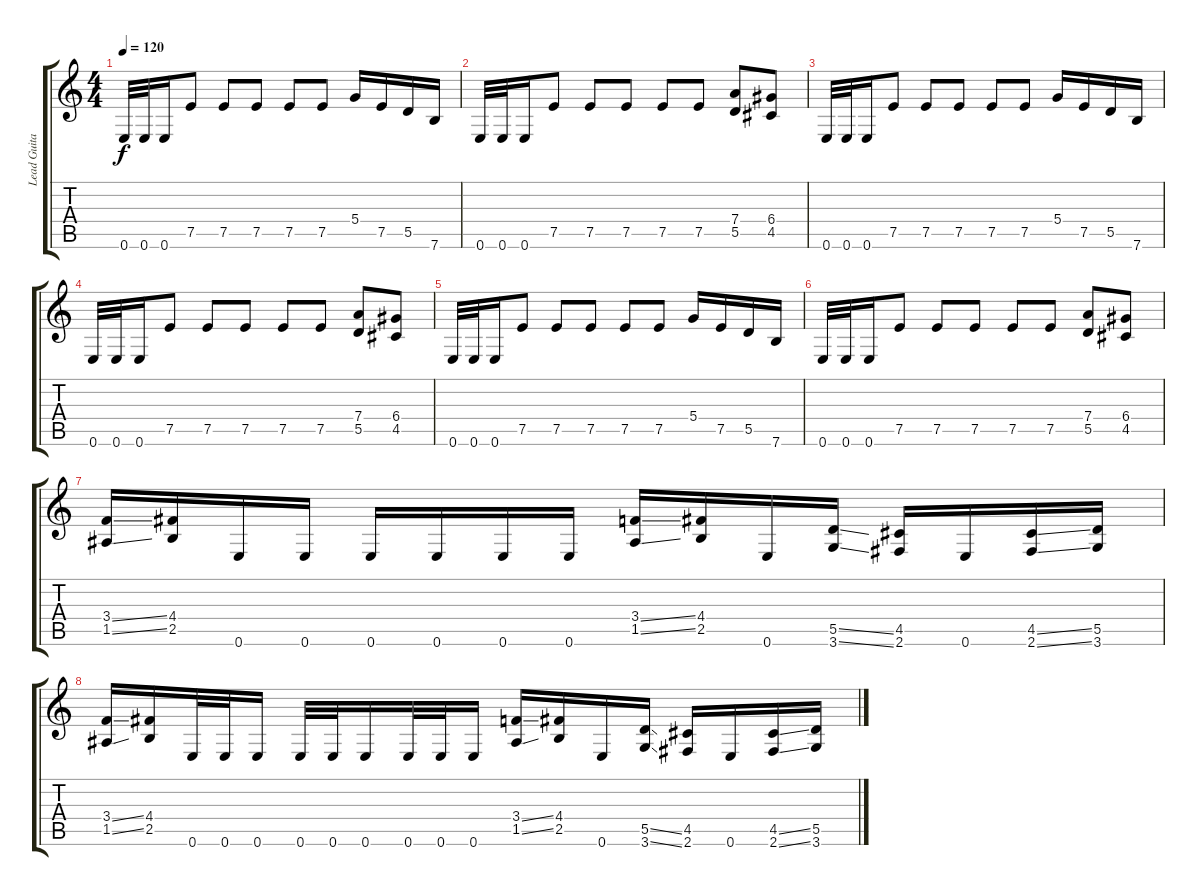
\track ("Lead Guitar" "Lead Guita") {instrument distortionguitar}
\staff {score tabs}
\tuning (E4 B3 G3 D3 A2 E2) {hide}
\ts (4 4)
\tempo 120
\clef g2
\ks c
0.6.32{dy f} 0.6.32 0.6.16 7.5.8 7.5.8 7.5.8 7.5.8 7.5.8 5.4.16 7.5.16 5.5.16 7.6.16 |
0.6.32 0.6.32 0.6.16 7.5.8 7.5.8 7.5.8 7.5.8 7.5.8 (7.4 5.5).8 (6.4 4.5).8 |
0.6.32 0.6.32 0.6.16 7.5.8 7.5.8 7.5.8 7.5.8 7.5.8 5.4.16 7.5.16 5.5.16 7.6.16 |
0.6.32 0.6.32 0.6.16 7.5.8 7.5.8 7.5.8 7.5.8 7.5.8 (7.4 5.5).8 (6.4 4.5).8 |
0.6.32 0.6.32 0.6.16 7.5.8 7.5.8 7.5.8 7.5.8 7.5.8 5.4.16 7.5.16 5.5.16 7.6.16 |
0.6.32 0.6.32 0.6.16 7.5.8 7.5.8 7.5.8 7.5.8 7.5.8 (7.4 5.5).8 (6.4 4.5).8 |
(3.4{ss} 1.5{ss}).16 (4.4 2.5).16 0.6.16 0.6.16 0.6.16 0.6.16 0.6.16 0.6.16 (3.4{ss} 1.5{ss}).16 (4.4 2.5).16 0.6.16 (5.5{ss} 3.6{ss}).16 (4.5 2.6).16 0.6.16 (4.5{ss} 2.6{ss}).16 (5.5 3.6).16 |
(3.4{ss} 1.5{ss}).16 (4.4 2.5).16 0.6.32 0.6.32 0.6.16 0.6.32 0.6.32 0.6.16 0.6.32 0.6.32 0.6.16 (3.4{ss} 1.5{ss}).16 (4.4 2.5).16 0.6.16 (5.5{ss} 3.6{ss}).16 (4.5 2.6).16 0.6.16 (4.5{ss} 2.6{ss}).16 (5.5 3.6).16
